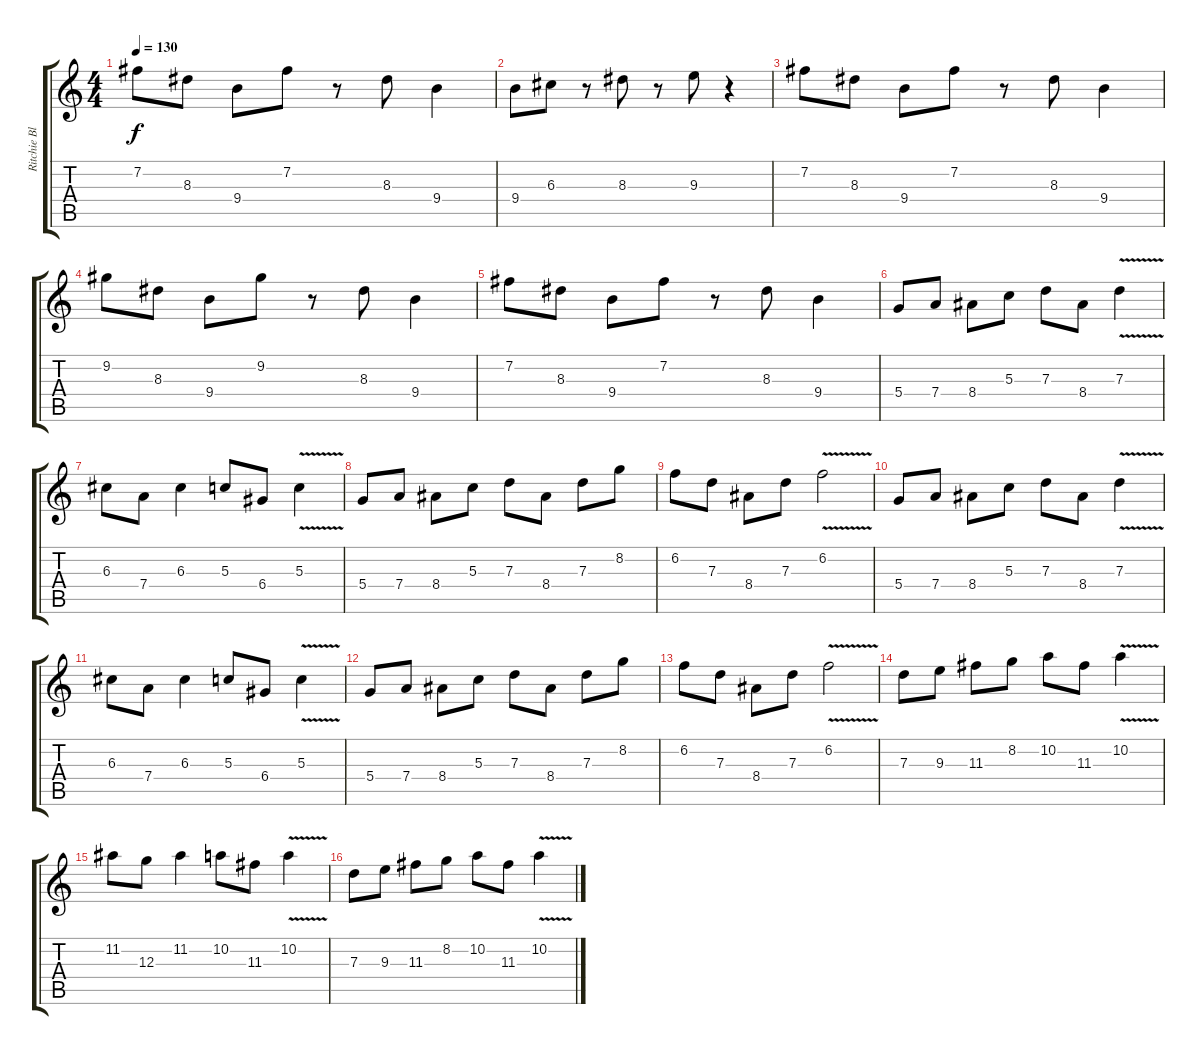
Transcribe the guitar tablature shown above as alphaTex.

\track ("Ritchie Blackmore" "Ritchie Bl") {instrument distortionguitar}
\staff {score tabs}
\tuning (E4 B3 G3 D3 A2 E2) {hide}
\ts (4 4)
\tempo 130
\clef g2
\ks c
7.2.8{dy f} 8.3.8 9.4.8 7.2.8 r.8 8.3.8 9.4.4 |
9.4.8 6.3.8 r.8 8.3.8 r.8 9.3.8 r.4 |
7.2.8 8.3.8 9.4.8 7.2.8 r.8 8.3.8 9.4.4 |
9.2.8 8.3.8 9.4.8 9.2.8 r.8 8.3.8 9.4.4 |
7.2.8 8.3.8 9.4.8 7.2.8 r.8 8.3.8 9.4.4 |
5.4.8 7.4.8 8.4.8 5.3.8 7.3.8 8.4.8 7.3{v}.4 |
6.3.8 7.4.8 6.3.4 5.3.8 6.4.8 5.3{v}.4 |
5.4.8 7.4.8 8.4.8 5.3.8 7.3.8 8.4.8 7.3.8 8.2.8 |
6.2.8 7.3.8 8.4.8 7.3.8 6.2{v}.2 |
5.4.8 7.4.8 8.4.8 5.3.8 7.3.8 8.4.8 7.3{v}.4 |
6.3.8 7.4.8 6.3.4 5.3.8 6.4.8 5.3{v}.4 |
5.4.8 7.4.8 8.4.8 5.3.8 7.3.8 8.4.8 7.3.8 8.2.8 |
6.2.8 7.3.8 8.4.8 7.3.8 6.2{v}.2 |
7.3.8 9.3.8 11.3.8 8.2.8 10.2.8 11.3.8 10.2{v}.4 |
11.2.8 12.3.8 11.2.4 10.2.8 11.3.8 10.2{v}.4 |
7.3.8 9.3.8 11.3.8 8.2.8 10.2.8 11.3.8 10.2{v}.4
